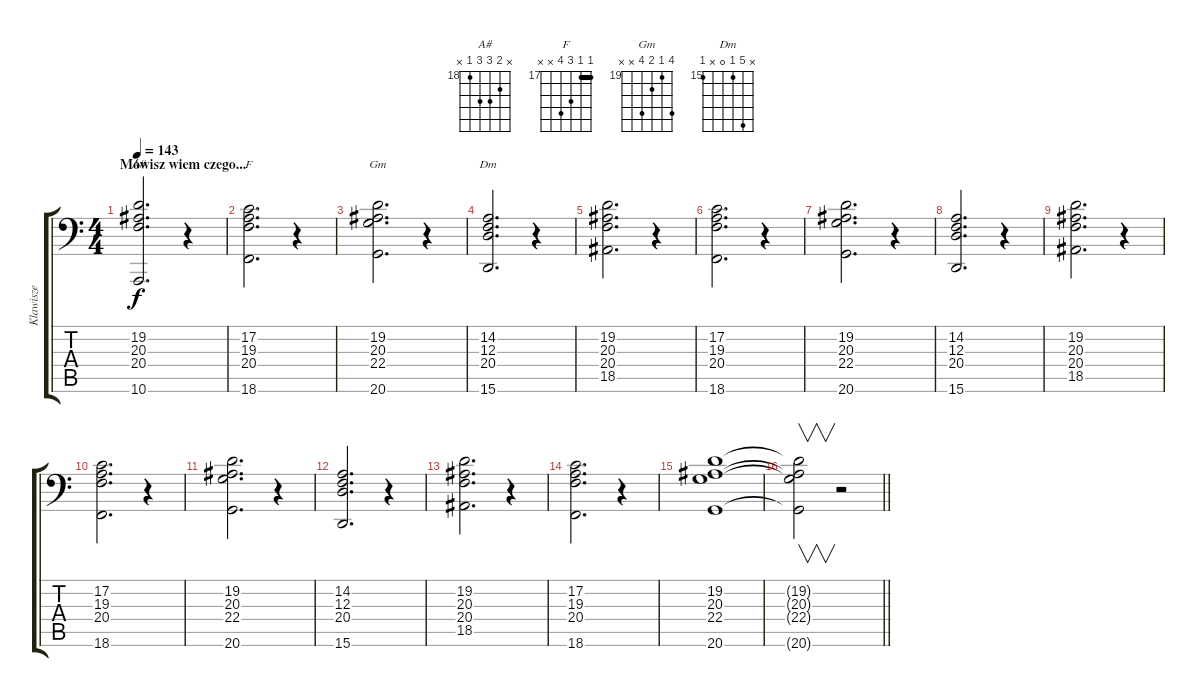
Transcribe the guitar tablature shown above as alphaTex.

\track ("Klawisze" "Klawisze") {instrument lead8bassandlead}
\staff {score tabs}
\tuning (C3 G2 D2 A1 E1 B0) {hide}
\chord ("A#" x 19 20 20 18 x) {firstfret 18}
\chord ("F" 17 17 19 20 x x) {firstfret 17 barre 17}
\chord ("Gm" 22 19 20 22 x x) {firstfret 19}
\chord ("Dm" x 19 15 0 x 15) {firstfret 15}
\ts (4 4)
\section ("" "Mówisz wiem czego...")
\tempo 143
\clef f4
\ks c
(19.2 20.3 20.4 10.6).2{d ch "A#" dy f} r.4 |
(17.2 19.3 20.4 18.6).2{d ch "F"} r.4 |
(19.2 20.3 22.4 20.6).2{d ch "Gm"} r.4 |
(14.2 12.3 20.4 15.6).2{d ch "Dm"} r.4 |
(19.2 20.3 20.4 18.5).2{d} r.4 |
(17.2 19.3 20.4 18.6).2{d} r.4 |
(19.2 20.3 22.4 20.6).2{d} r.4 |
(14.2 12.3 20.4 15.6).2{d} r.4 |
(19.2 20.3 20.4 18.5).2{d} r.4 |
(17.2 19.3 20.4 18.6).2{d} r.4 |
(19.2 20.3 22.4 20.6).2{d} r.4 |
(14.2 12.3 20.4 15.6).2{d} r.4 |
(19.2 20.3 20.4 18.5).2{d} r.4 |
(17.2 19.3 20.4 18.6).2{d} r.4 |
(19.2 20.3 22.4 20.6).1 |
\barLineRight lightlight
(19.2{t} 20.3{t} 22.4{t} 20.6{t}).2{v} r.2
